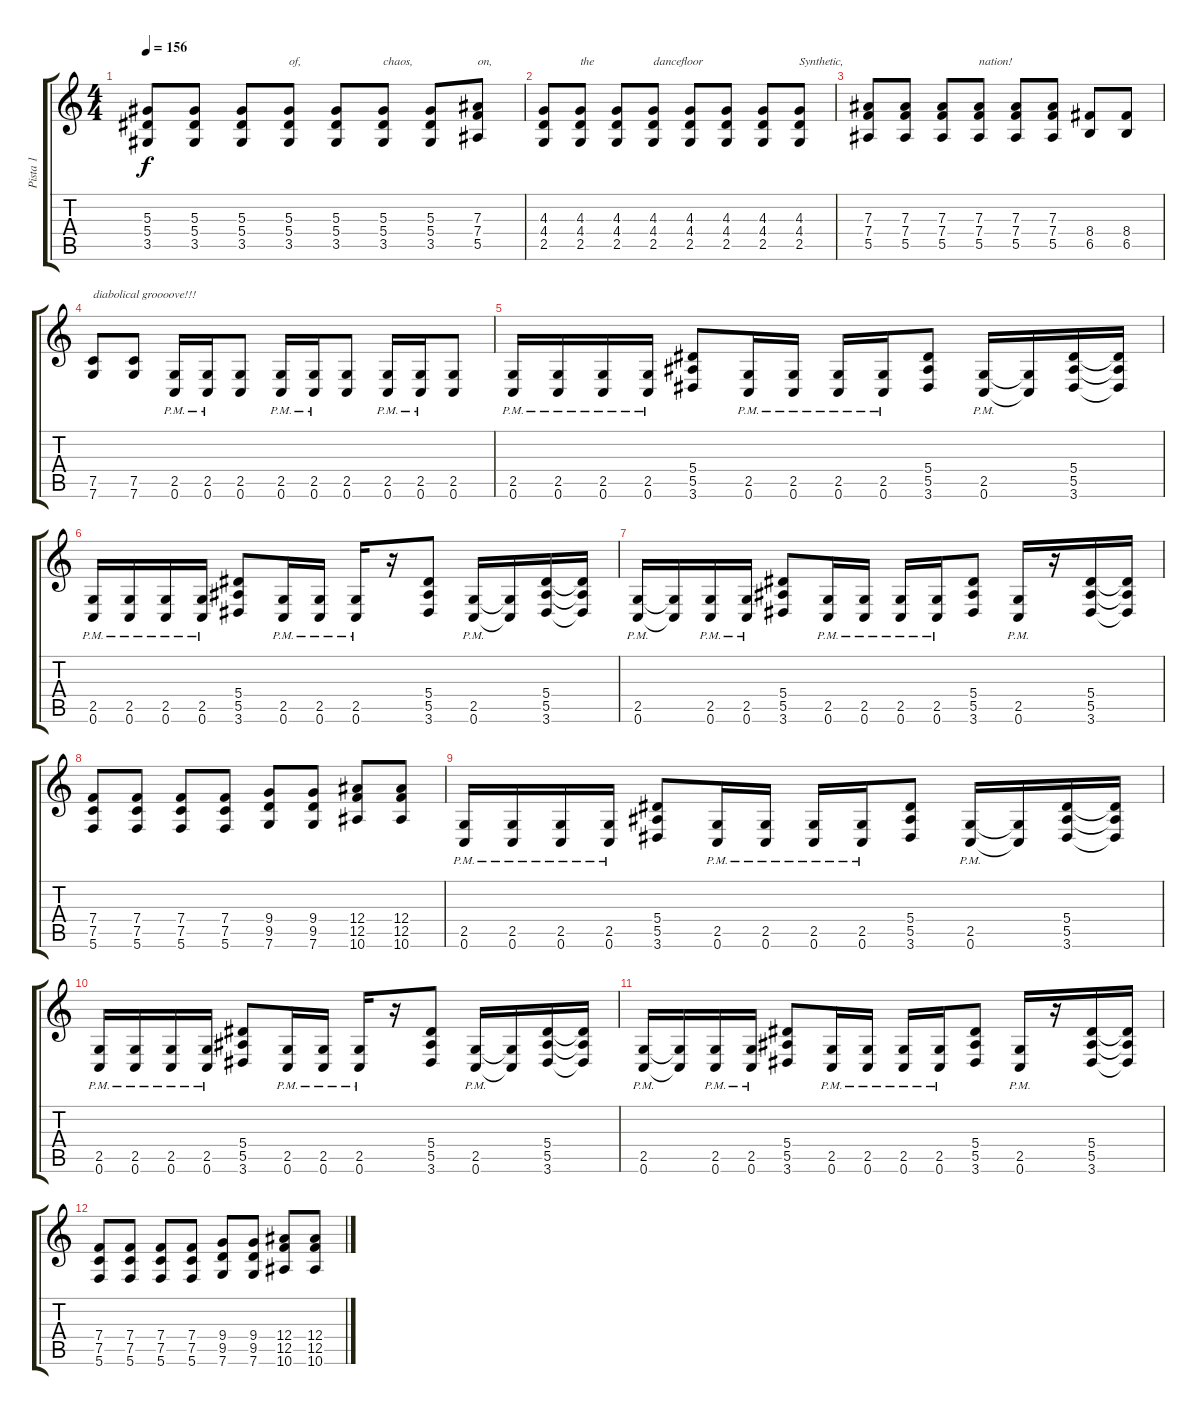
\track ("Pista 1" "Pista 1") {instrument distortionguitar}
\staff {score tabs}
\tuning (C4 G3 Eb3 Bb2 F2 C2) {hide}
\ts (4 4)
\tempo 156
\clef g2
\ks c
(5.3 5.4 3.5).8{dy f} (5.3 5.4 3.5).8 (5.3 5.4 3.5).8 (5.3 5.4 3.5).8{txt "of,"} (5.3 5.4 3.5).8 (5.3 5.4 3.5).8{txt "chaos,"} (5.3 5.4 3.5).8 (7.3 7.4 5.5).8{txt "on,"} |
(4.3 4.4 2.5).8 (4.3 4.4 2.5).8{txt "the"} (4.3 4.4 2.5).8 (4.3 4.4 2.5).8{txt "dancefloor"} (4.3 4.4 2.5).8 (4.3 4.4 2.5).8 (4.3 4.4 2.5).8 (4.3 4.4 2.5).8{txt "Synthetic,"} |
(7.3 7.4 5.5).8 (7.3 7.4 5.5).8 (7.3 7.4 5.5).8 (7.3 7.4 5.5).8{txt "nation!"} (7.3 7.4 5.5).8 (7.3 7.4 5.5).8 (8.4 6.5).8 (8.4 6.5).8 |
(7.5 7.6).8{txt "diabolical groooove!!!"} (7.5 7.6).8 (2.5{pm} 0.6{pm}).16 (2.5{pm} 0.6{pm}).16 (2.5 0.6).8 (2.5{pm} 0.6{pm}).16 (2.5{pm} 0.6{pm}).16 (2.5 0.6).8 (2.5{pm} 0.6{pm}).16 (2.5{pm} 0.6{pm}).16 (2.5 0.6).8 |
(2.5{pm} 0.6{pm}).16 (2.5{pm} 0.6{pm}).16 (2.5{pm} 0.6{pm}).16 (2.5{pm} 0.6{pm}).16 (5.4 5.5 3.6).8 (2.5{pm} 0.6{pm}).16 (2.5{pm} 0.6{pm}).16 (2.5{pm} 0.6{pm}).16 (2.5{pm} 0.6{pm}).16 (5.4 5.5 3.6).8 (2.5{pm} 0.6{pm}).16 (2.5{t} 0.6{t}).16 (5.4 5.5 3.6).16 (5.4{t} 5.5{t} 3.6{t}).16 |
(2.5{pm} 0.6{pm}).16 (2.5{pm} 0.6{pm}).16 (2.5{pm} 0.6{pm}).16 (2.5{pm} 0.6{pm}).16 (5.4 5.5 3.6).8 (2.5{pm} 0.6{pm}).16 (2.5{pm} 0.6{pm}).16 (2.5{pm} 0.6{pm}).16 r.16 (5.4 5.5 3.6).8 (2.5{pm} 0.6{pm}).16 (2.5{t} 0.6{t}).16 (5.4 5.5 3.6).16 (5.4{t} 5.5{t} 3.6{t}).16 |
(2.5{pm} 0.6{pm}).16 (2.5{t} 0.6{t}).16 (2.5{pm} 0.6{pm}).16 (2.5{pm} 0.6{pm}).16 (5.4 5.5 3.6).8 (2.5{pm} 0.6{pm}).16 (2.5{pm} 0.6{pm}).16 (2.5{pm} 0.6{pm}).16 (2.5{pm} 0.6{pm}).16 (5.4 5.5 3.6).8 (2.5{pm} 0.6{pm}).16 r.16 (5.4 5.5 3.6).16 (5.4{t} 5.5{t} 3.6{t}).16 |
(7.4 7.5 5.6).8 (7.4 7.5 5.6).8 (7.4 7.5 5.6).8 (7.4 7.5 5.6).8 (9.4 9.5 7.6).8 (9.4 9.5 7.6).8 (12.4 12.5 10.6).8 (12.4 12.5 10.6).8 |
(2.5{pm} 0.6{pm}).16 (2.5{pm} 0.6{pm}).16 (2.5{pm} 0.6{pm}).16 (2.5{pm} 0.6{pm}).16 (5.4 5.5 3.6).8 (2.5{pm} 0.6{pm}).16 (2.5{pm} 0.6{pm}).16 (2.5{pm} 0.6{pm}).16 (2.5{pm} 0.6{pm}).16 (5.4 5.5 3.6).8 (2.5{pm} 0.6{pm}).16 (2.5{t} 0.6{t}).16 (5.4 5.5 3.6).16 (5.4{t} 5.5{t} 3.6{t}).16 |
(2.5{pm} 0.6{pm}).16 (2.5{pm} 0.6{pm}).16 (2.5{pm} 0.6{pm}).16 (2.5{pm} 0.6{pm}).16 (5.4 5.5 3.6).8 (2.5{pm} 0.6{pm}).16 (2.5{pm} 0.6{pm}).16 (2.5{pm} 0.6{pm}).16 r.16 (5.4 5.5 3.6).8 (2.5{pm} 0.6{pm}).16 (2.5{t} 0.6{t}).16 (5.4 5.5 3.6).16 (5.4{t} 5.5{t} 3.6{t}).16 |
(2.5{pm} 0.6{pm}).16 (2.5{t} 0.6{t}).16 (2.5{pm} 0.6{pm}).16 (2.5{pm} 0.6{pm}).16 (5.4 5.5 3.6).8 (2.5{pm} 0.6{pm}).16 (2.5{pm} 0.6{pm}).16 (2.5{pm} 0.6{pm}).16 (2.5{pm} 0.6{pm}).16 (5.4 5.5 3.6).8 (2.5{pm} 0.6{pm}).16 r.16 (5.4 5.5 3.6).16 (5.4{t} 5.5{t} 3.6{t}).16 |
(7.4 7.5 5.6).8 (7.4 7.5 5.6).8 (7.4 7.5 5.6).8 (7.4 7.5 5.6).8 (9.4 9.5 7.6).8 (9.4 9.5 7.6).8 (12.4 12.5 10.6).8 (12.4 12.5 10.6).8
